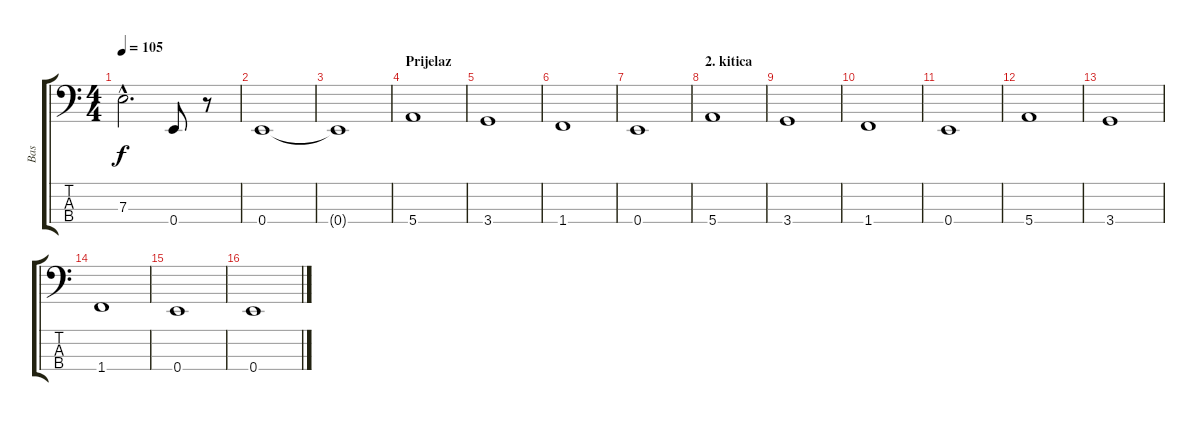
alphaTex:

\track ("Bas" "Bas") {instrument electricbassfinger}
\staff {score tabs}
\tuning (G2 D2 A1 E1) {hide}
\ts (4 4)
\tempo 105
\clef f4
\ks c
7.3{hac}.2{d dy f} 0.4.8 r.8 |
0.4.1 |
0.4{t}.1 |
\section ("" "Prijelaz")
5.4.1 |
3.4.1 |
1.4.1 |
0.4.1 |
\section ("" "2. kitica")
5.4.1 |
3.4.1 |
1.4.1 |
0.4.1 |
5.4.1 |
3.4.1 |
1.4.1 |
0.4.1 |
0.4.1
